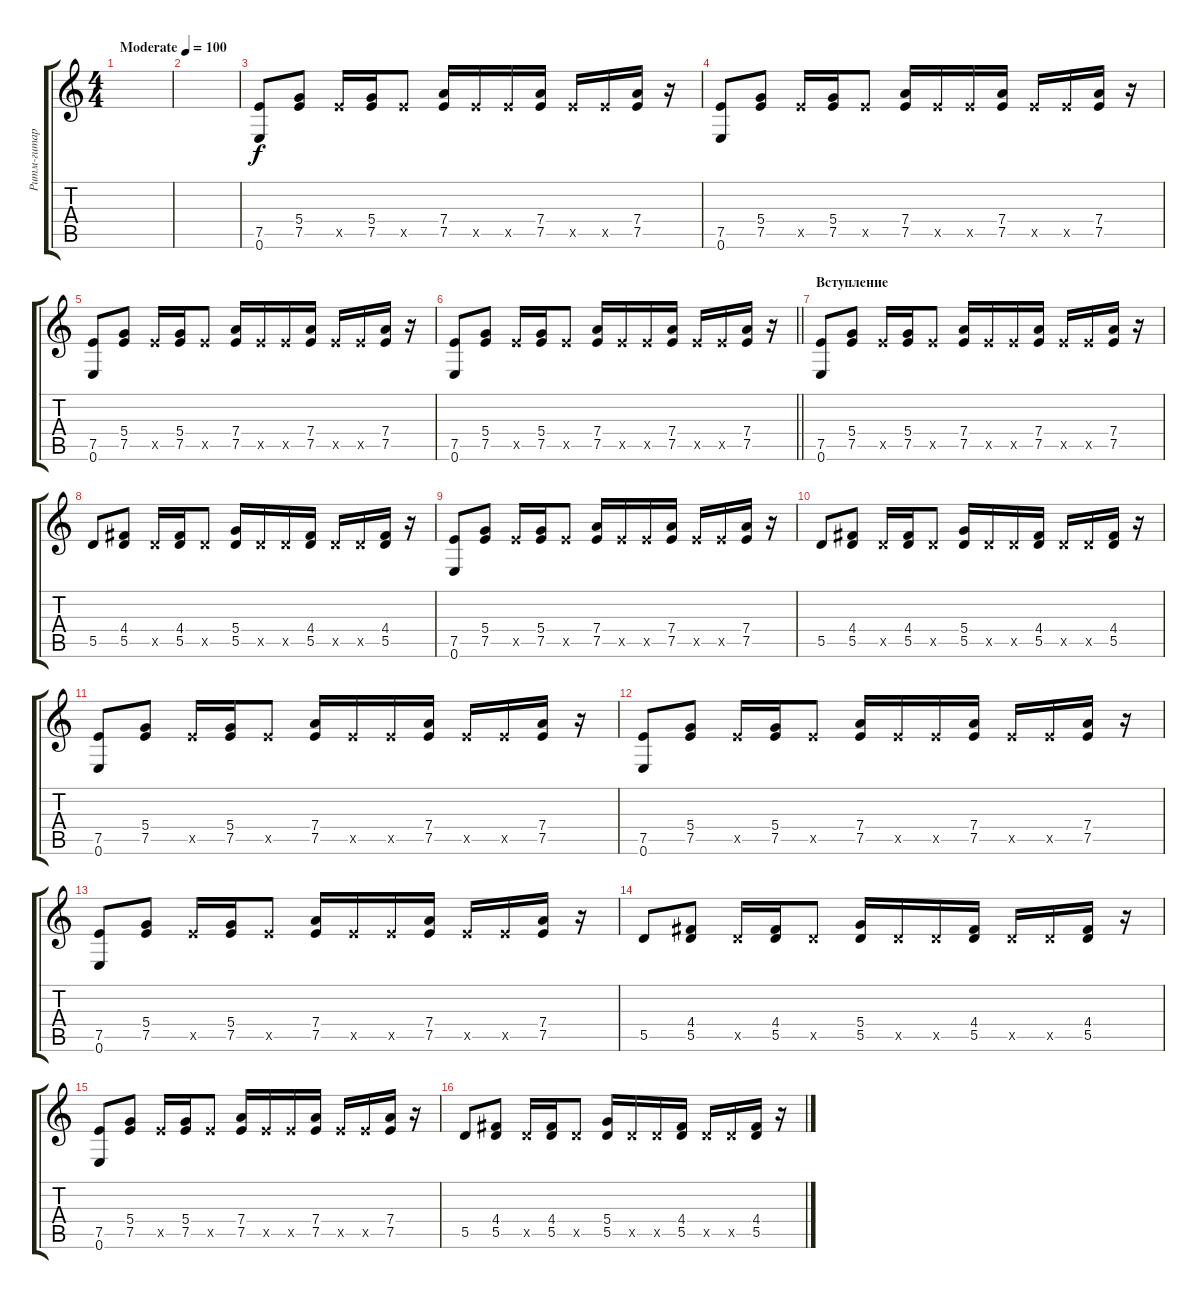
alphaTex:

\track ("Ритм-гитара" "Ритм-гитар") {instrument electricguitarclean}
\staff {score tabs}
\tuning (E4 B3 G3 D3 A2 E2) {hide}
\ts (4 4)
\tempo (100 "Moderate")
\clef g2
\ks c
|
|
(7.5 0.6).8 (5.4 7.5).8 7.5{x}.16 (5.4 7.5).16 7.5{x}.8 (7.4 7.5).16 7.5{x}.16 7.5{x}.16 (7.4 7.5).16 7.5{x}.16 7.5{x}.16 (7.4 7.5).16 r.16 |
(7.5 0.6).8 (5.4 7.5).8 7.5{x}.16 (5.4 7.5).16 7.5{x}.8 (7.4 7.5).16 7.5{x}.16 7.5{x}.16 (7.4 7.5).16 7.5{x}.16 7.5{x}.16 (7.4 7.5).16 r.16 |
(7.5 0.6).8 (5.4 7.5).8 7.5{x}.16 (5.4 7.5).16 7.5{x}.8 (7.4 7.5).16 7.5{x}.16 7.5{x}.16 (7.4 7.5).16 7.5{x}.16 7.5{x}.16 (7.4 7.5).16 r.16 |
\barLineRight lightlight
(7.5 0.6).8 (5.4 7.5).8 7.5{x}.16 (5.4 7.5).16 7.5{x}.8 (7.4 7.5).16 7.5{x}.16 7.5{x}.16 (7.4 7.5).16 7.5{x}.16 7.5{x}.16 (7.4 7.5).16 r.16 |
\section ("" "Вступление")
(7.5 0.6).8 (5.4 7.5).8 7.5{x}.16 (5.4 7.5).16 7.5{x}.8 (7.4 7.5).16 7.5{x}.16 7.5{x}.16 (7.4 7.5).16 7.5{x}.16 7.5{x}.16 (7.4 7.5).16 r.16 |
5.5.8 (4.4 5.5).8 5.5{x}.16 (4.4 5.5).16 5.5{x}.8 (5.4 5.5).16 5.5{x}.16 5.5{x}.16 (4.4 5.5).16 5.5{x}.16 5.5{x}.16 (4.4 5.5).16 r.16 |
(7.5 0.6).8 (5.4 7.5).8 7.5{x}.16 (5.4 7.5).16 7.5{x}.8 (7.4 7.5).16 7.5{x}.16 7.5{x}.16 (7.4 7.5).16 7.5{x}.16 7.5{x}.16 (7.4 7.5).16 r.16 |
5.5.8 (4.4 5.5).8 5.5{x}.16 (4.4 5.5).16 5.5{x}.8 (5.4 5.5).16 5.5{x}.16 5.5{x}.16 (4.4 5.5).16 5.5{x}.16 5.5{x}.16 (4.4 5.5).16 r.16 |
(7.5 0.6).8 (5.4 7.5).8 7.5{x}.16 (5.4 7.5).16 7.5{x}.8 (7.4 7.5).16 7.5{x}.16 7.5{x}.16 (7.4 7.5).16 7.5{x}.16 7.5{x}.16 (7.4 7.5).16 r.16 |
(7.5 0.6).8 (5.4 7.5).8 7.5{x}.16 (5.4 7.5).16 7.5{x}.8 (7.4 7.5).16 7.5{x}.16 7.5{x}.16 (7.4 7.5).16 7.5{x}.16 7.5{x}.16 (7.4 7.5).16 r.16 |
(7.5 0.6).8 (5.4 7.5).8 7.5{x}.16 (5.4 7.5).16 7.5{x}.8 (7.4 7.5).16 7.5{x}.16 7.5{x}.16 (7.4 7.5).16 7.5{x}.16 7.5{x}.16 (7.4 7.5).16 r.16 |
5.5.8 (4.4 5.5).8 5.5{x}.16 (4.4 5.5).16 5.5{x}.8 (5.4 5.5).16 5.5{x}.16 5.5{x}.16 (4.4 5.5).16 5.5{x}.16 5.5{x}.16 (4.4 5.5).16 r.16 |
(7.5 0.6).8 (5.4 7.5).8 7.5{x}.16 (5.4 7.5).16 7.5{x}.8 (7.4 7.5).16 7.5{x}.16 7.5{x}.16 (7.4 7.5).16 7.5{x}.16 7.5{x}.16 (7.4 7.5).16 r.16 |
5.5.8 (4.4 5.5).8 5.5{x}.16 (4.4 5.5).16 5.5{x}.8 (5.4 5.5).16 5.5{x}.16 5.5{x}.16 (4.4 5.5).16 5.5{x}.16 5.5{x}.16 (4.4 5.5).16 r.16
